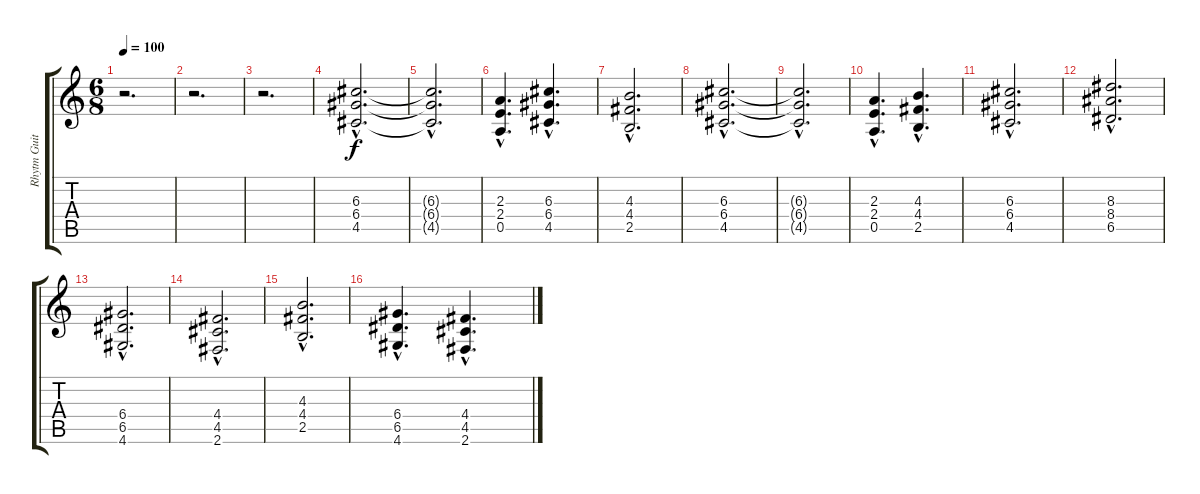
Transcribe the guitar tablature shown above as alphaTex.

\track ("Rhytm Guitar" "Rhytm Guit") {instrument distortionguitar}
\staff {score tabs}
\tuning (E4 B3 G3 D3 A2 E2) {hide}
\ts (6 8)
\tempo 100
\clef g2
\ks c
r.2{d dy f} |
r.2{d} |
r.2{d} |
(6.3{hac} 6.4{hac} 4.5{hac}).2{d} |
(6.3{hac t} 6.4{hac t} 4.5{hac t}).2{d} |
(2.3{hac} 2.4{hac} 0.5{hac}).4{d} (6.3{hac} 6.4{hac} 4.5{hac}).4{d} |
(4.3{hac} 4.4{hac} 2.5{hac}).2{d} |
(6.3{hac} 6.4{hac} 4.5{hac}).2{d} |
(6.3{hac t} 6.4{hac t} 4.5{hac t}).2{d} |
(2.3{hac} 2.4{hac} 0.5{hac}).4{d} (4.3{hac} 4.4{hac} 2.5{hac}).4{d} |
(6.3{hac} 6.4{hac} 4.5{hac}).2{d} |
(8.3{hac} 8.4{hac} 6.5{hac}).2{d} |
(6.4{hac} 6.5{hac} 4.6{hac}).2{d} |
(4.4{hac} 4.5{hac} 2.6{hac}).2{d} |
(4.3{hac} 4.4{hac} 2.5{hac}).2{d} |
(6.4{hac} 6.5{hac} 4.6{hac}).4{d} (4.4{hac} 4.5{hac} 2.6{hac}).4{d}
